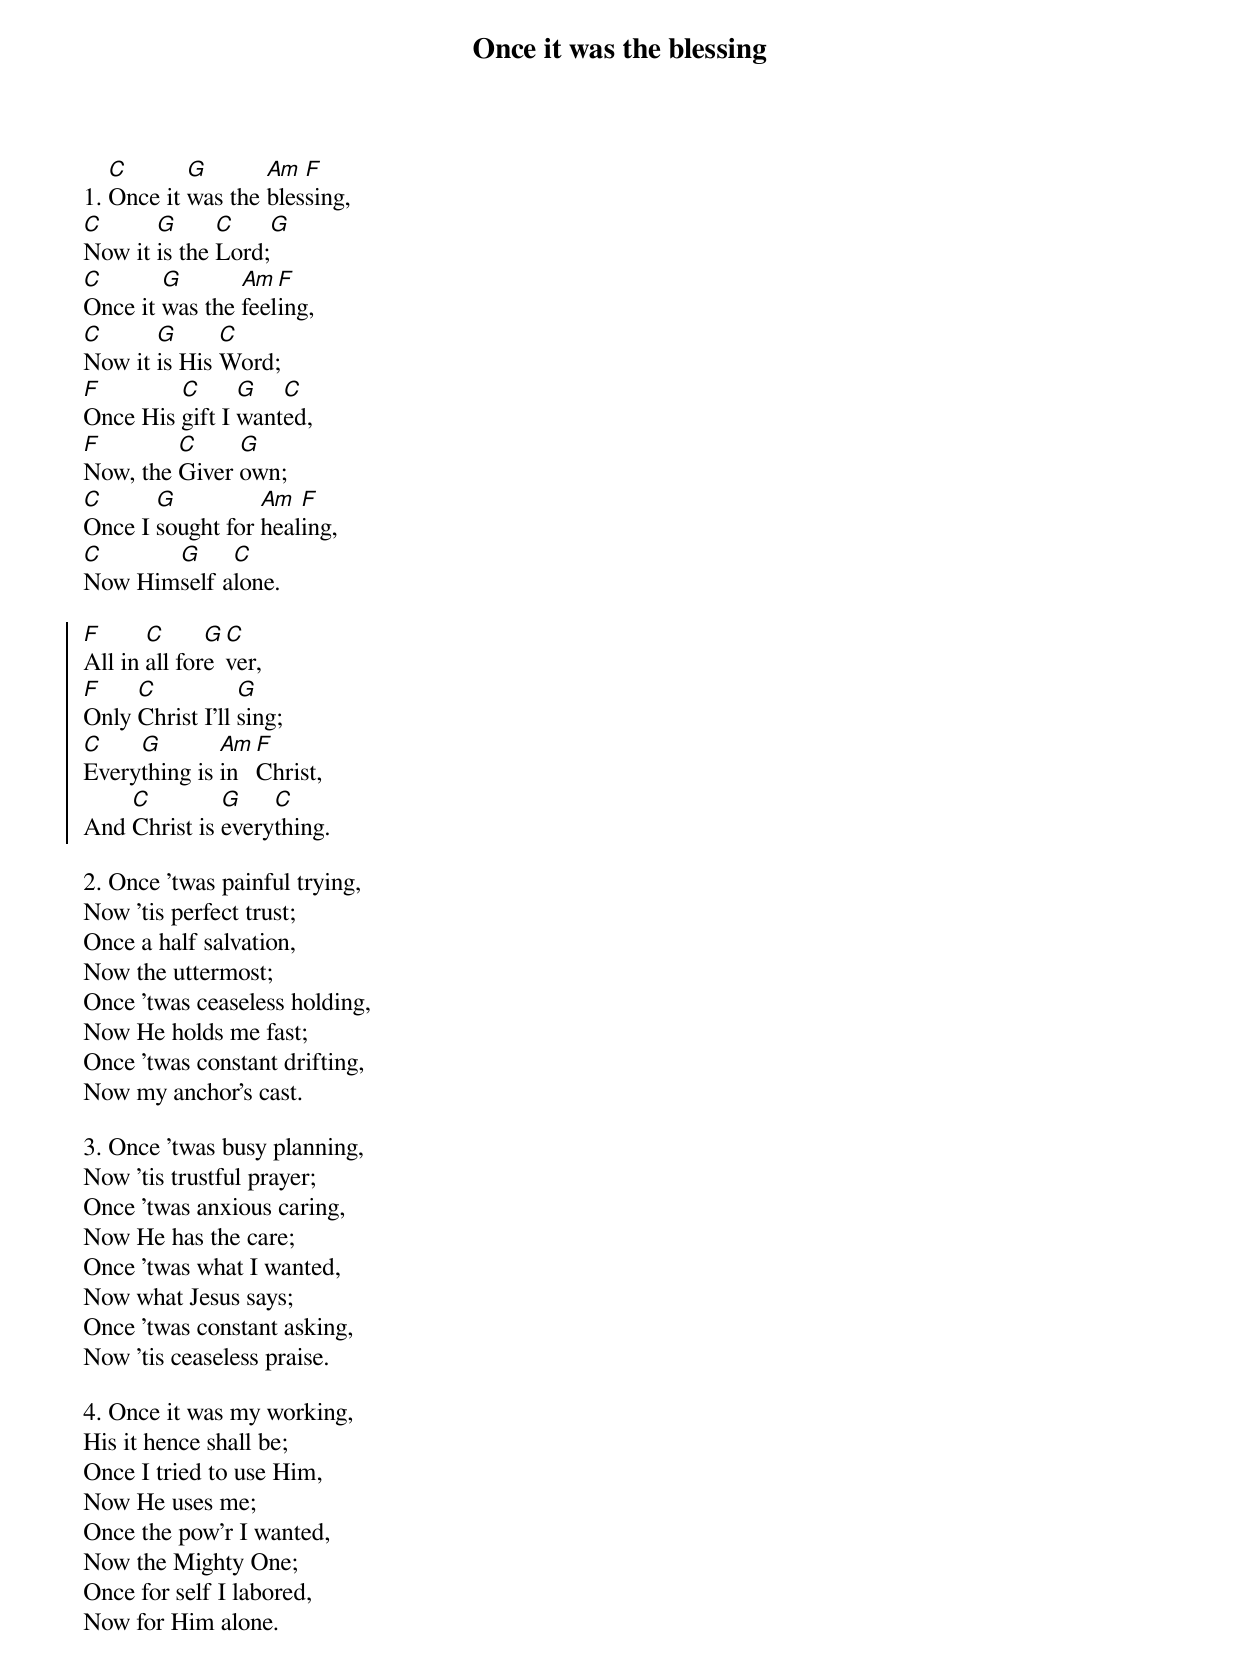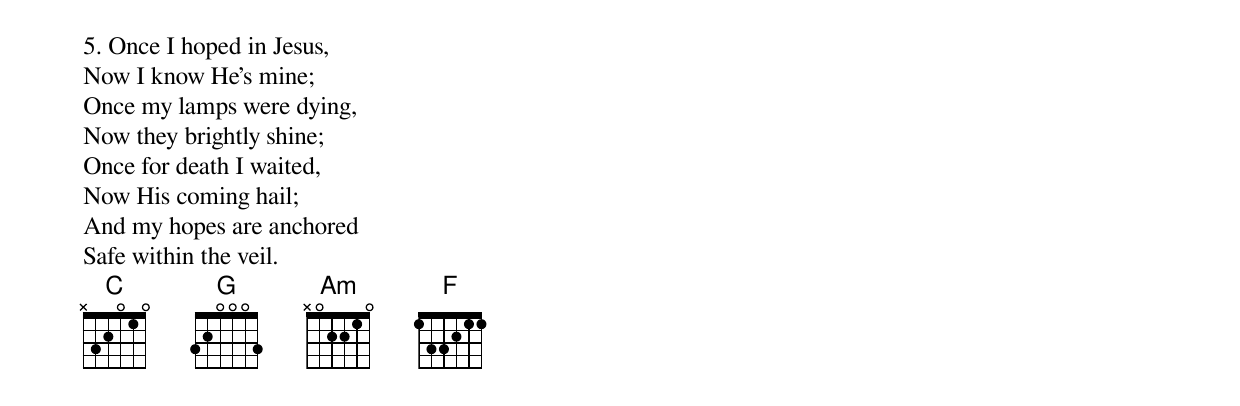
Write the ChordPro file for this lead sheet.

{t:Once it was the blessing}

1. [C]Once it [G]was the [Am]bles[F]sing,
[C]Now it [G]is the [C]Lord;[G]
[C]Once it [G]was the [Am]feel[F]ing,
[C]Now it [G]is His [C]Word;
[F]Once His [C]gift I [G]want[C]ed,
[F]Now, the [C]Giver [G]own;
[C]Once I [G]sought for [Am]heal[F]ing,
[C]Now Him[G]self a[C]lone.

{soc}
[F]All in [C]all for[G]e[C]ver,
[F]Only [C]Christ I'll [G]sing;
[C]Every[G]thing is [Am]in [F]Christ,
And [C]Christ is [G]every[C]thing.
{eoc}

2. Once 'twas painful trying,
Now 'tis perfect trust;
Once a half salvation,
Now the uttermost;
Once 'twas ceaseless holding,
Now He holds me fast;
Once 'twas constant drifting,
Now my anchor's cast.

3. Once 'twas busy planning,
Now 'tis trustful prayer;
Once 'twas anxious caring,
Now He has the care;
Once 'twas what I wanted,
Now what Jesus says;
Once 'twas constant asking,
Now 'tis ceaseless praise.

4. Once it was my working,
His it hence shall be;
Once I tried to use Him,
Now He uses me;
Once the pow'r I wanted,
Now the Mighty One;
Once for self I labored,
Now for Him alone.

5. Once I hoped in Jesus,
Now I know He's mine;
Once my lamps were dying,
Now they brightly shine;
Once for death I waited,
Now His coming hail;
And my hopes are anchored
Safe within the veil.
